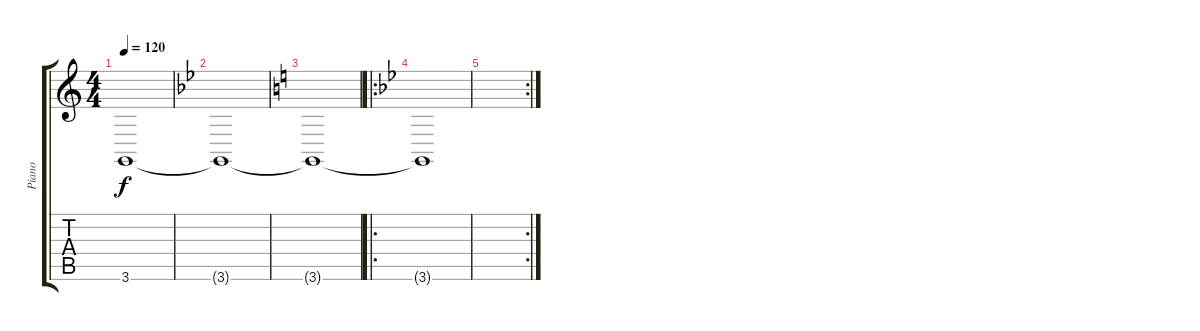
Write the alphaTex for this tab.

\track ("Piano" "Piano") {instrument pad3polysynth}
\staff {score tabs}
\tuning (E4 B3 G3 D3 A2 E2) {hide}
\ts (4 4)
\tempo 120
\clef g2
\ks c
3.6.1{dy f instrument pad3polysynth} |
\ks bb
3.6{t}.1 |
\ks c
3.6{t}.1 |
\ro
\ks bb
3.6{t}.1 |
\rc 2
